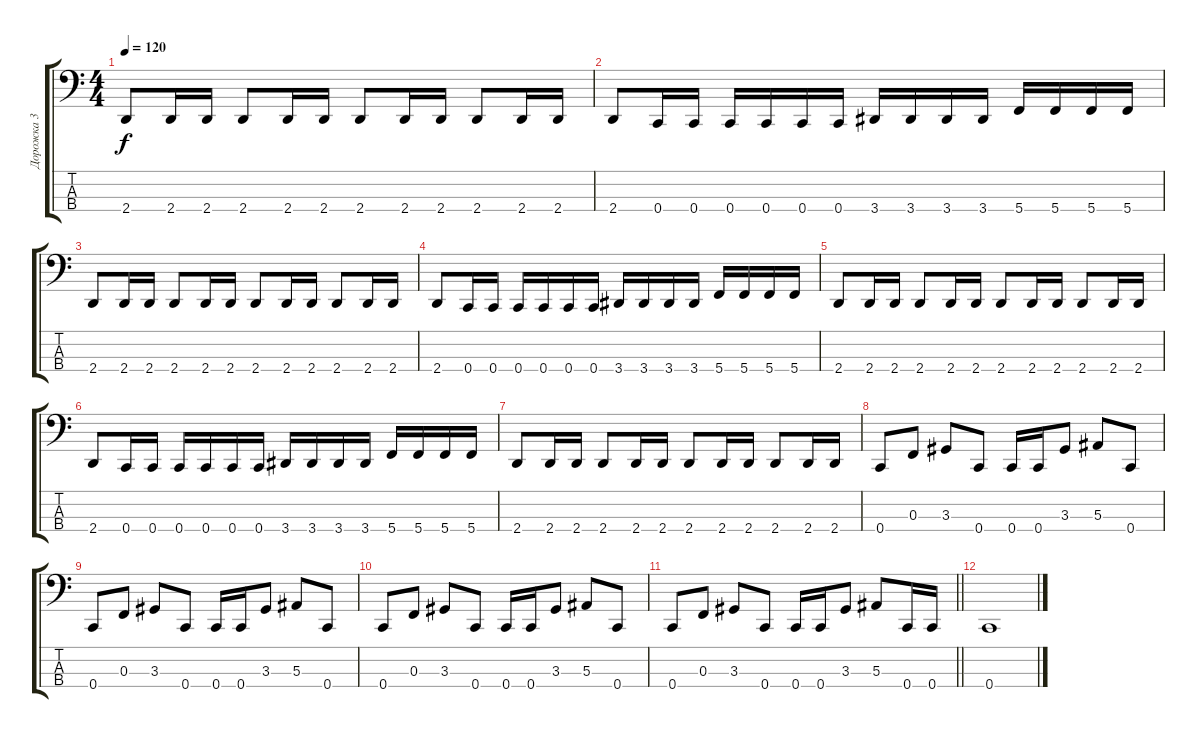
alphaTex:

\track ("Дорожка 3" "Дорожка 3") {instrument slapbass1}
\staff {score tabs}
\tuning (Eb2 Bb1 F1 C1) {hide}
\ts (4 4)
\tempo 120
\clef f4
\ks c
2.4.8{dy f} 2.4.16 2.4.16 2.4.8 2.4.16 2.4.16 2.4.8 2.4.16 2.4.16 2.4.8 2.4.16 2.4.16 |
2.4.8 0.4.16 0.4.16 0.4.16 0.4.16 0.4.16 0.4.16 3.4.16 3.4.16 3.4.16 3.4.16 5.4.16 5.4.16 5.4.16 5.4.16 |
2.4.8 2.4.16 2.4.16 2.4.8 2.4.16 2.4.16 2.4.8 2.4.16 2.4.16 2.4.8 2.4.16 2.4.16 |
2.4.8 0.4.16 0.4.16 0.4.16 0.4.16 0.4.16 0.4.16 3.4.16 3.4.16 3.4.16 3.4.16 5.4.16 5.4.16 5.4.16 5.4.16 |
2.4.8 2.4.16 2.4.16 2.4.8 2.4.16 2.4.16 2.4.8 2.4.16 2.4.16 2.4.8 2.4.16 2.4.16 |
2.4.8 0.4.16 0.4.16 0.4.16 0.4.16 0.4.16 0.4.16 3.4.16 3.4.16 3.4.16 3.4.16 5.4.16 5.4.16 5.4.16 5.4.16 |
2.4.8 2.4.16 2.4.16 2.4.8 2.4.16 2.4.16 2.4.8 2.4.16 2.4.16 2.4.8 2.4.16 2.4.16 |
0.4.8 0.3.8 3.3.8 0.4.8 0.4.16 0.4.16 3.3.8 5.3.8 0.4.8 |
0.4.8 0.3.8 3.3.8 0.4.8 0.4.16 0.4.16 3.3.8 5.3.8 0.4.8 |
0.4.8 0.3.8 3.3.8 0.4.8 0.4.16 0.4.16 3.3.8 5.3.8 0.4.8 |
\barLineRight lightlight
0.4.8 0.3.8 3.3.8 0.4.8 0.4.16 0.4.16 3.3.8 5.3.8 0.4.16 0.4.16 |
0.4.1
